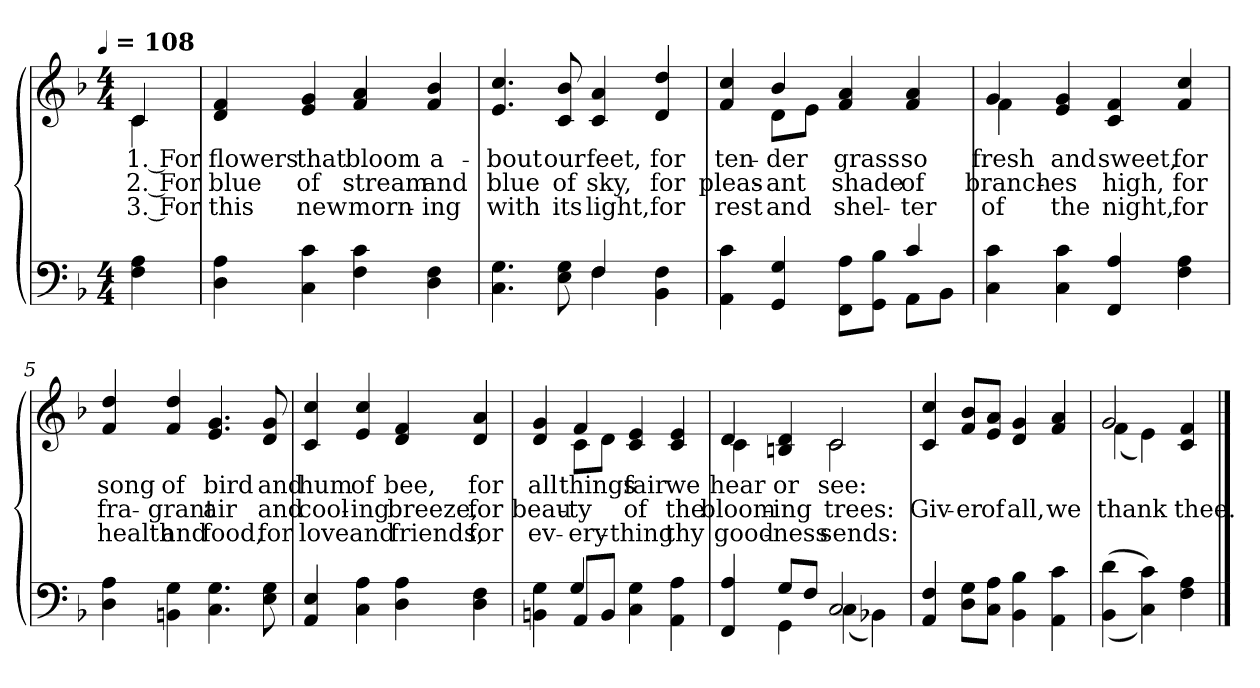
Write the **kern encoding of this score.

**kern	**kern	**text	**text	**text
*part1	*part1	*part1	*part1	*part1
*staff2	*staff1	*staff1	*staff1	*staff1
*clefF4	*clefG2	*	*	*
*k[b-]	*k[b-]	*	*	*
!!LO:TX:omd:t=[quarter] = 108
*M4/4	*M4/4	*	*	*
*MM108	*MM108	*	*	*
=	=	=	=	=
*	*^	*	*	*
4F\ 4A\	4c/	4c\	1. For	2. For	3. For
*	*v	*v	*	*	*
=1	=1	=1	=1	=1
4D\ 4A\	4d/ 4f/	flowers	blue	this
4C\ 4c\	4e/ 4g/	that	of	new
4F\ 4c\	4f/ 4a/	bloom	stream	morn-
4D\ 4F\	4f/ 4b-/	a-	and	-ing
=2	=2	=2	=2	=2
*^	*	*	*	*
4.C\ 4.G\	2ryy	4.e/ 4.cc/	-bout	blue	with
8E\ 8G\	.	8c/ 8b-/	our	of	its
4F\	4F/	4c/ 4a/	feet,	sky,	light,
4BB-\ 4F\	4ryy	4d/ 4dd/	for	for	for
=3	=3	=3	=3	=3	=3
*	*	*^	*	*	*
4AA\ 4c\	2ryy	4f/ 4cc/	4ryy	ten-	pleas-	rest
4GG/ 4G/	.	4b-/	8dL	-der	-ant	and
.	.	.	8eJ	.	.	.
8FF 8AL	4ryy	4f/ 4a/	2ryy	grass	shade	shel-
8GG 8B-J	.	.	.	.	.	.
4c/	8AAL	4f/ 4a/	.	so	of	-ter
.	8BB-J	.	.	.	.	.
*v	*v	*	*	*	*	*
!!LO:LB:g=z	!!
=4	=4	=4	=4	=4	=4
4C\ 4c\	4g	4f	fresh	branch-	of
4C\ 4c\	4e/ 4g/	4ryy	and	-es	the
4FF/ 4A/	4c/ 4f/	2ryy	sweet,	high,	night,
4F\ 4A\	4f/ 4cc/	.	for	for	for
*	*v	*v	*	*	*
=5	=5	=5	=5	=5
4D\ 4A\	4f/ 4dd/	song	fra-	health
4BBn\ 4G\	4f/ 4dd/	of	-grant	and
4.C\ 4.G\	4.e/ 4.g/	bird	air	food,
8E\ 8G\	8d/ 8g/	and	and	for
=6	=6	=6	=6	=6
4AA/ 4E/	4c/ 4cc/	hum	cool-	love
4C\ 4A\	4e/ 4cc/	of	-ing	and
4D\ 4A\	4d/ 4f/	bee,	breeze,	friends,
4D\ 4F\	4d/ 4a/	for	for	for
!!LO:LB:g=z
=7	=7	=7	=7	=7
*^	*^	*	*	*
4BBn\ 4G\	4ryy	4d/ 4g/	4ryy	all	beau-	ev-
8AAL	4G/	4f/	8cL	things	-ty	-ery-
8BBJ	.	.	8dJ	.	.	.
4C\ 4G\	2ryy	4c/ 4e/	2ryy	fair	of	-thing
4AA\ 4A\	.	4c/ 4e/	.	we	the	thy
=8	=8	=8	=8	=8	=8	=8
4FF/ 4A/	4ryy	4d	4c	hear	bloom-	good-
8GL	4GG\	4Bn/ 4d/	4ryy	or	-ing	-ness
8FJ	.	.	.	.	.	.
2C/	(<4C\	2c/	2c\	see:	trees:	sends:
.	4BB-X\)	.	.	.	.	.
*v	*v	*	*	*	*	*
*	*v	*v	*	*	*
=9	=9	=9	=9	=9
4AA/ 4F/	4c/ 4cc/	.	Giv-	.
8D 8GL	8f 8b-L	.	-er	.
8C 8AJ	8e 8aJ	.	of	.
4BB-\ 4B-\	4d/ 4g/	.	all,	.
4AA\ 4c\	4f/ 4a/	.	we	.
=10	=10	=10	=10	=10
*	*^	*	*	*
(<(>4BB-\ 4d\	2g	(4f	.	thank	.
4C\ 4c\))	.	4e)	.	.	.
4F\ 4A\	4c/ 4f/	4ryy	.	thee.	.
*	*v	*v	*	*	*
==	==	==	==	==
*-	*-	*-	*-	*-
